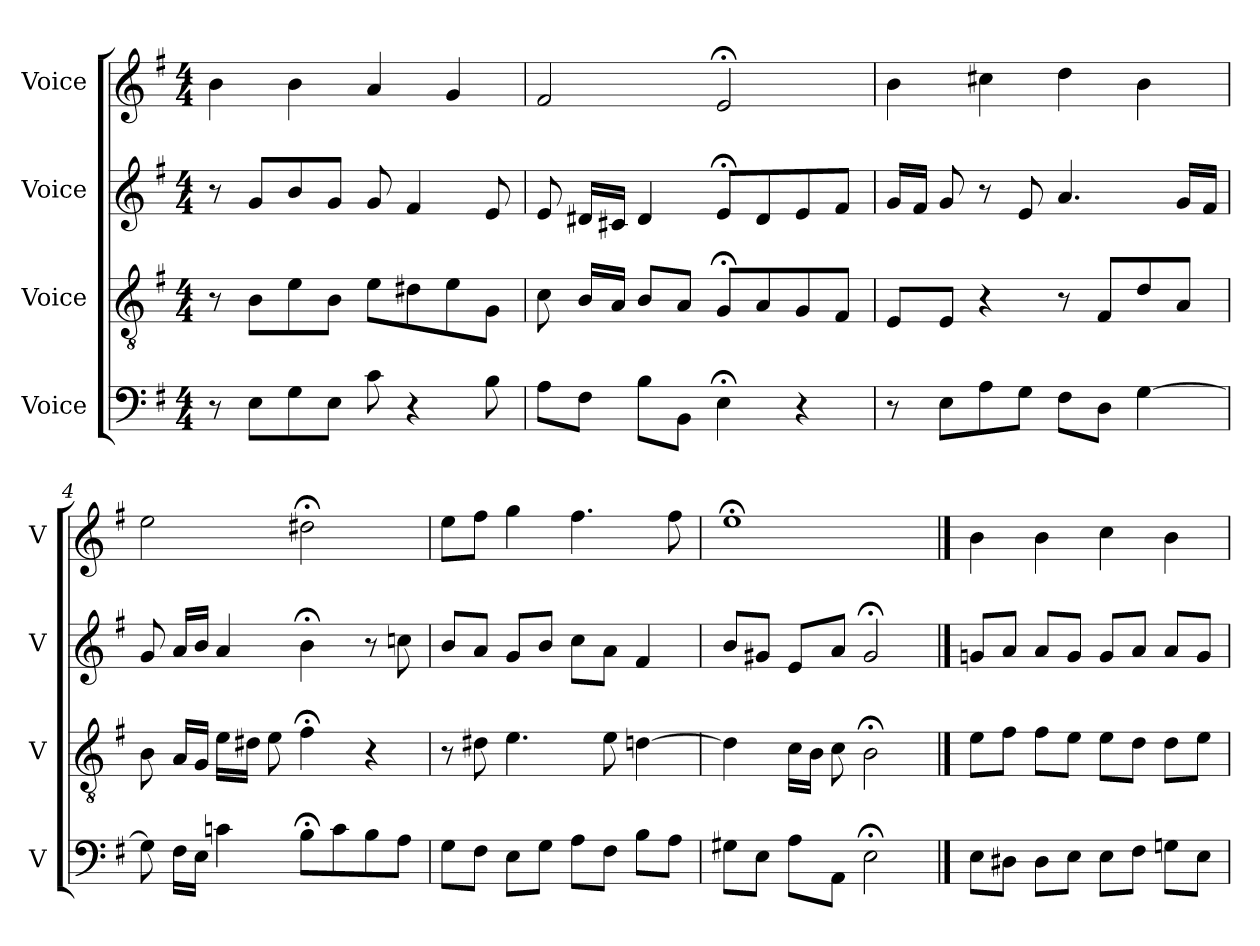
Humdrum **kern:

**kern	**kern	**kern	**kern
*part4	*part3	*part2	*part1
*staff4	*staff3	*staff2	*staff1
*I"Voice	*I"Voice	*I"Voice	*I"Voice
*I'V	*I'V	*I'V	*I'V
*clefF4	*clefGv2	*clefG2	*clefG2
*k[f#]	*k[f#]	*k[f#]	*k[f#]
*M4/4	*M4/4	*M4/4	*M4/4
*MM100	*MM100	*MM100	*MM100
=1	=1	=1	=1
8r	8r	8r	4b\
8E\L	8B\L	8g/L	.
8G\	8e\	8b/	4b\
8E\J	8B\J	8g/J	.
8c\	8e\L	8g/	4a/
4r	8d#X\	4f#/	.
.	8e\	.	4g/
8B\	8G\J	8e/	.
=2	=2	=2	=2
8A\L	8c\	8e/	2f#/
8F#\J	16B/LL	16d#X/LL	.
.	16A/JJ	16c#X/JJ	.
8B\L	8B/L	4d#/	.
8BB\J	8A/J	.	.
4E;\	8G;/L	8e;/L	2e;/
.	8A/	8d#/	.
4r	8G/	8e/	.
.	8F#/J	8f#/J	.
=3	=3	=3	=3
8r	8E/L	16g/LL	4b\
.	.	16f#/JJ	.
8E\L	8E/J	8g/	.
8A\	4r	8r	4cc#X\
8G\J	.	8e/	.
8F#\L	8r	4.a/	4dd\
8D\J	8F#/L	.	.
[4G\	8d/	.	4b\
.	8A/J	16g/LL	.
.	.	16f#/JJ	.
!!LO:LB:g=z
=4	=4	=4	=4
8G\]	8B\	8g/	2ee\
16F#\LL	16A/LL	16a/LL	.
16E\JJ	16G/JJ	16b/JJ	.
4cn\	16e\LL	4a/	.
.	16d#X\JJ	.	.
.	8e\	.	.
8B;\L	4f#;\	4b;\	2dd#X;\
8c\	.	.	.
8B\	4r	8r	.
8A\J	.	8ccn\	.
=5	=5	=5	=5
8G\L	8r	8b/L	8ee\L
8F#\J	8d#X\	8a/J	8ff#\J
8E\L	4.e\	8g/L	4gg\
8G\J	.	8b/J	.
8A\L	.	8cc\L	4.ff#\
8F#\J	8e\	8a\J	.
8B\L	[4dn\	4f#/	.
8A\J	.	.	8ff#\
=6	=6	=6	=6
8G#X\L	4d\]	8b/L	1ee;
8E\J	.	8g#X/J	.
8A\L	16c\LL	8e/L	.
.	16B\JJ	.	.
8AA\J	8c\	8a/J	.
2E;\	2B;\	2g#;/	.
==7	==7	==7	==7
8E\L	8e\L	8gn/L	4b\
8D#X\J	8f#\J	8a/J	.
8D#\L	8f#\L	8a/L	4b\
8E\J	8e\J	8g/J	.
8E\L	8e\L	8g/L	4cc\
8F#\J	8d\J	8a/J	.
8Gn\L	8d\L	8a/L	4b\
8E\J	8e\J	8g/J	.
=	=	=	=
*-	*-	*-	*-
